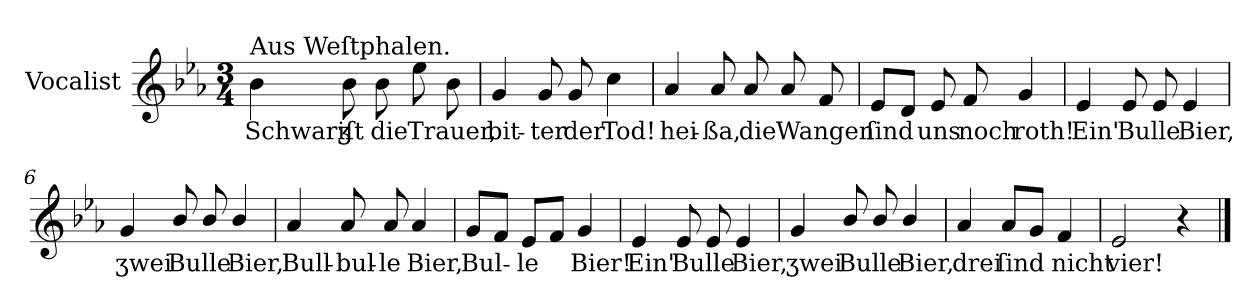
**kern	**text
*part1	*part1
*staff1	*staff1
*I"Vocalist	*
*k[b-e-a-]	*
*E-:	*
*M3/4	*
=1	=1
!LO:TX:a:t=Aus Weſtphalen.	!
4b-	Schwarʒ
8b-	iſt
8b-	die
8ee-	Trauer,
8b-	.
=2	=2
4g	bit-
8g	-ter
8g	der
4cc	Tod!
=3	=3
4a-	hei-
8a-	-ßa,
8a-	die
8a-	Wangen
8f	.
=4	=4
8e-L	ſind
8dJ	.
8e-	uns
8f	noch
4g	roth!
=5	=5
4e-	Ein'
8e-	Bulle
8e-	.
4e-	Bier,
=6	=6
4g	ʒwei
8b-/	Bulle
8b-/	.
4b-/	Bier,
=7	=7
4a-	Bull-
8a-	-bul-
8a-	-le
4a-	Bier,
=8	=8
8gL	Bul-
8fJ	.
8e-L	-le
8fJ	.
4g	Bier!
=9	=9
4e-	Ein'
8e-	Bulle
8e-	.
4e-	Bier,
=10	=10
4g	ʒwei
8b-/	Bulle
8b-/	.
4b-/	Bier,
=11	=11
4a-	drei
8a-L	ſind
8gJ	.
4f	nicht
=12	=12
2e-	vier!
4r	.
==	==
*-	*-
